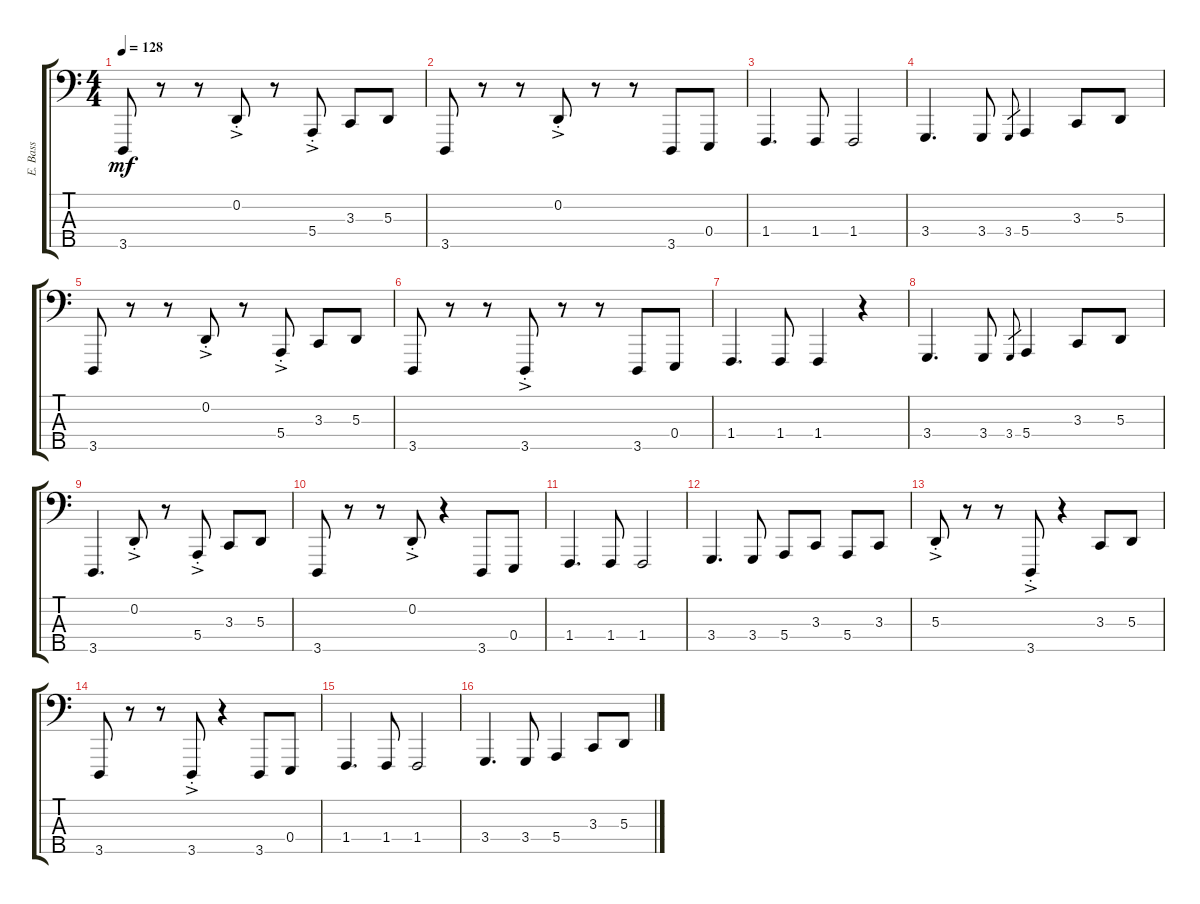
\track ("E. Bass" "E. Bass") {instrument brightacousticpiano}
\staff {score tabs}
\tuning (G2 D2 A1 E1 B0) {hide}
\ts (4 4)
\tempo 128
\clef f4
\ks c
3.5.8{dy mf} r.8 r.8 0.2{ac st}.8 r.8 5.4{ac st}.8 3.3.8 5.3.8 |
3.5.8 r.8 r.8 0.2{ac st}.8 r.8 r.8 3.5.8 0.4.8 |
1.4.4{d} 1.4.8 1.4.2 |
3.4.4{d} 3.4.8 3.4.8{gr} 5.4.4 3.3.8 5.3.8 |
3.5.8 r.8 r.8 0.2{ac st}.8 r.8 5.4{ac st}.8 3.3.8 5.3.8 |
3.5.8 r.8 r.8 3.5{ac st}.8 r.8 r.8 3.5.8 0.4.8 |
1.4.4{d} 1.4.8 1.4.4 r.4 |
3.4.4{d} 3.4.8 3.4.8{gr} 5.4.4 3.3.8 5.3.8 |
3.5.4{d} 0.2{ac st}.8 r.8 5.4{ac st}.8 3.3.8 5.3.8 |
3.5.8 r.8 r.8 0.2{ac st}.8 r.4 3.5.8 0.4.8 |
1.4.4{d} 1.4.8 1.4.2 |
3.4.4{d} 3.4.8 5.4.8 3.3.8 5.4.8 3.3.8 |
5.3{ac st}.8 r.8 r.8 3.5{ac st}.8 r.4 3.3.8 5.3.8 |
3.5.8 r.8 r.8 3.5{ac st}.8 r.4 3.5.8 0.4.8 |
1.4.4{d} 1.4.8 1.4.2 |
3.4.4{d} 3.4.8 5.4.4 3.3.8 5.3.8
